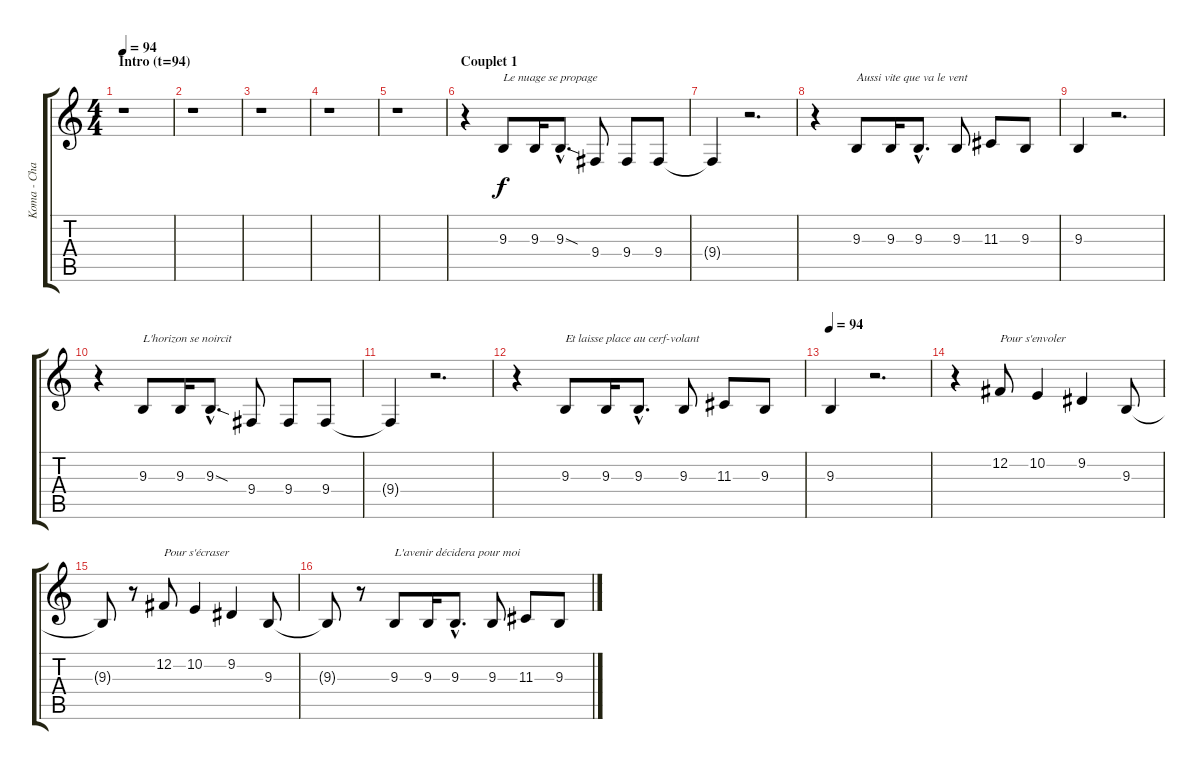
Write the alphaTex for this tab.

\track ("Koma - Chant" "Koma - Cha") {instrument cello}
\staff {score tabs}
\tuning (B3 Gb3 D3 A2 E2 B1) {hide}
\ts (4 4)
\section ("" "Intro (t=94)")
\tempo 94
\clef g2
\ks c
r.1{dy f instrument cello} |
r.1 |
r.1 |
r.1 |
r.1 |
\section ("" "Couplet 1")
r.4{volume 16 balance 8 instrument cello} 9.3.8{txt "Le nuage se propage"} 9.3.16 9.3{sod hac}.8{d} 9.4.8 9.4.8 9.4.8 |
9.4{t}.4 r.2{d} |
r.4 9.3.8{txt "Aussi vite que va le vent"} 9.3.16 9.3{hac}.8{d} 9.3.8 11.3.8 9.3.8 |
9.3.4 r.2{d} |
r.4 9.3.8{txt "L'horizon se noircit"} 9.3.16 9.3{sod hac}.8{d} 9.4.8 9.4.8 9.4.8 |
9.4{t}.4 r.2{d} |
r.4 9.3.8{txt "Et laisse place au cerf-volant"} 9.3.16 9.3{hac}.8{d} 9.3.8 11.3.8 9.3.8 |
\tempo 94
9.3.4 r.2{d} |
r.4 12.2.8{txt "Pour s'envoler"} 10.2.4 9.2.4 9.3.8 |
9.3{t}.8 r.8 12.2.8{txt "Pour s'écraser"} 10.2.4 9.2.4 9.3.8 |
9.3{t}.8 r.8 9.3.8{txt "L'avenir décidera pour moi"} 9.3.16 9.3{hac}.8{d} 9.3.8 11.3.8 9.3.8
